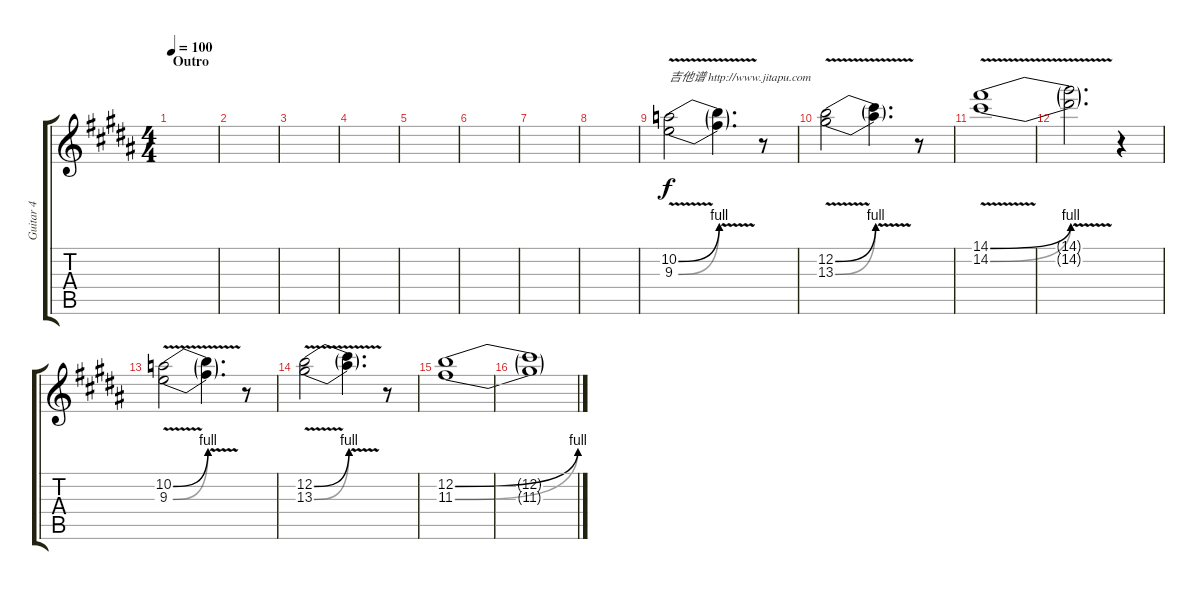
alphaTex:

\track ("Guitar 4" "Guitar 4") {instrument overdrivenguitar}
\staff {score tabs}
\tuning (E4 B3 G3 D3 A2 E2) {hide}
\ts (4 4)
\section ("" "Outro")
\tempo 100
\clef g2
\ks b
|
|
|
|
|
|
|
|
(10.2{be (bend 0 0 60 4) v} 9.3{be (bend 0 0 60 4)}).2{txt "吉他谱 http://www.jitapu.com"} (10.2{v t} 9.3{v t}).4{d} r.8 |
(12.2{be (bend 0 0 60 4) v} 13.3{be (bend 0 0 60 4) v}).2 (12.2{v t} 13.3{v t}).4{d} r.8 |
(14.1{be (bend 0 0 60 4) v} 14.2{be (bend 0 0 60 4) v}).1 |
(14.1{v t} 14.2{v t}).2{d} r.4 |
(10.2{be (bend 0 0 60 4) v} 9.3{be (bend 0 0 60 4)}).2 (10.2{v t} 9.3{v t}).4{d} r.8 |
(12.2{be (bend 0 0 60 4) v} 13.3{be (bend 0 0 60 4) v}).2 (12.2{v t} 13.3{v t}).4{d} r.8 |
(12.2{be (bend 0 0 60 4)} 11.3{be (bend 0 0 60 4)}).1 |
(12.2{t} 11.3{t}).1
